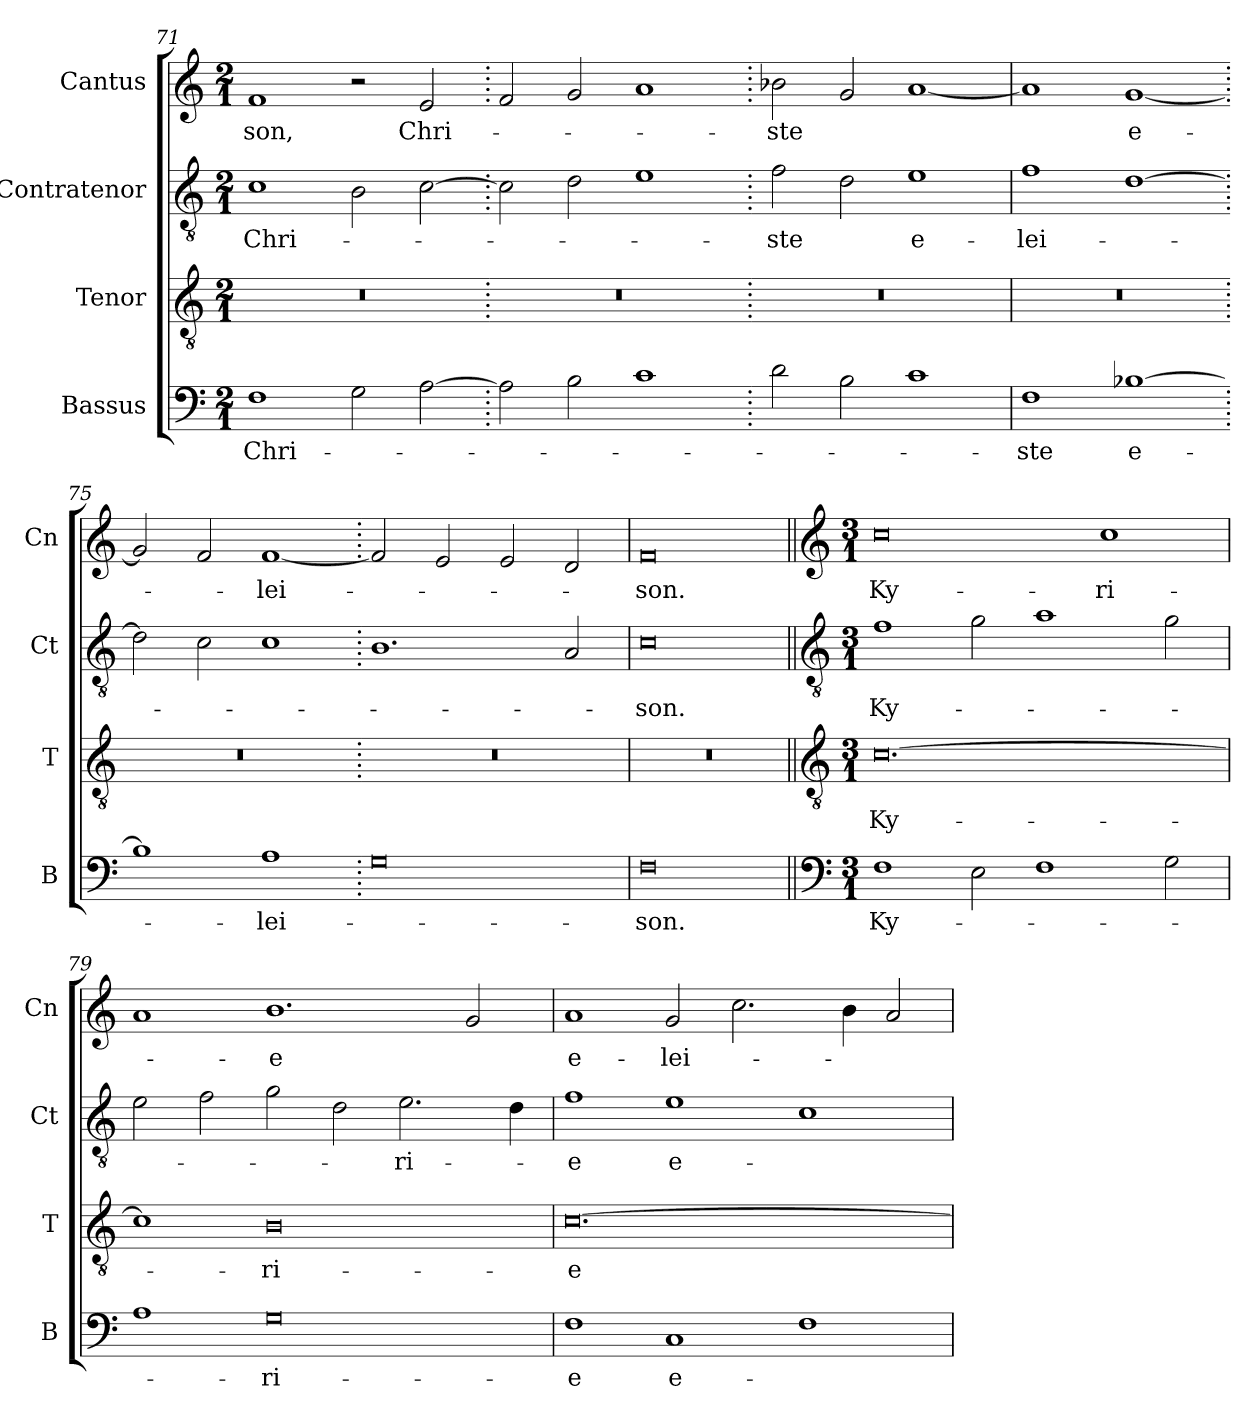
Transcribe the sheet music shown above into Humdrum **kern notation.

**kern	**text	**kern	**text	**kern	**text	**kern	**text
*part4	*part4	*part3	*part3	*part2	*part2	*part1	*part1
*staff4	*staff4	*staff3	*staff3	*staff2	*staff2	*staff1	*staff1
*I"Bassus	*	*I"Tenor	*	*I"Contratenor	*	*I"Cantus	*
*I'B	*	*I'T	*	*I'Ct	*	*I'Cn	*
*clefF4	*	*clefGv2	*	*clefGv2	*	*clefG2	*
*k[]	*	*k[]	*	*k[]	*	*k[]	*
*M2/1	*	*M2/1	*	*M2/1	*	*M2/1	*
=71	=71	=71	=71	=71	=71	=71	=71
1F	Chri-	0r	.	1c	Chri-	1f	-son,
2G\	.	.	.	2B\	.	2r	.
[2A\	.	.	.	[2c\	.	2e/	Chri-
=72.	=72.	=72.	=72.	=72.	=72.	=72.	=72.
2A\]	.	0r	.	2c\]	.	2f/	.
2B\	.	.	.	2d\	.	2g/	.
1c	.	.	.	1e	.	1a	.
=73.	=73.	=73.	=73.	=73.	=73.	=73.	=73.
2d\	.	0r	.	2f\	-ste	2b-X\	-ste
2B\	.	.	.	2d\	.	2g/	.
1c	.	.	.	1e	e-	[1a	.
=74	=74	=74	=74	=74	=74	=74	=74
1F	-ste	0r	.	1f	-lei-	1a]	.
[1B-X	e-	.	.	[1d	.	[1g	e-
=75.	=75.	=75.	=75.	=75.	=75.	=75.	=75.
1B-]	.	0r	.	2d\]	.	2g/]	.
.	.	.	.	2c\	.	2f/	.
1A	-lei-	.	.	1c	.	[1f	-lei-
=76.	=76.	=76.	=76.	=76.	=76.	=76.	=76.
0G	.	0r	.	1.B	.	2f/]	.
.	.	.	.	.	.	2e/	.
.	.	.	.	.	.	2e/	.
.	.	.	.	2A/	.	2d/	.
=77	=77	=77	=77	=77	=77	=77	=77
0F	-son.	0r	.	0c	-son.	0f	-son.
!!LO:LB:g=z
=78||	=78||	=78||	=78||	=78||	=78||	=78||	=78||
*clefF4	*	*clefGv2	*	*clefGv2	*	*clefG2	*
*k[]	*	*k[]	*	*k[]	*	*k[]	*
*M3/1	*	*M3/1	*	*M3/1	*	*M3/1	*
*	*	*	*	*	*	*MM384	*
1F	Ky-	[0.c	Ky-	1f	Ky-	0cc	Ky-
2E\	.	.	.	2g\	.	.	.
1F	.	.	.	1a	.	.	.
.	.	.	.	.	.	1cc	-ri-
2G\	.	.	.	2g\	.	.	.
=79	=79	=79	=79	=79	=79	=79	=79
1A	.	1c]	.	2e\	.	1a	.
.	.	.	.	2f\	.	.	.
0G	-ri-	0B	-ri-	2g\	.	1.b	-e
.	.	.	.	2d\	.	.	.
.	.	.	.	2.e\	-ri-	.	.
.	.	.	.	.	.	2g/	.
.	.	.	.	4d\	.	.	.
=80	=80	=80	=80	=80	=80	=80	=80
1F	-e	[0.c	-e	1f	-e	1a	e-
1C	e-	.	.	1e	e-	2g/	-lei-
.	.	.	.	.	.	2.cc\	.
1F	.	.	.	1c	.	.	.
.	.	.	.	.	.	4b\	.
.	.	.	.	.	.	2a/	.
=	=	=	=	=	=	=	=
*-	*-	*-	*-	*-	*-	*-	*-
